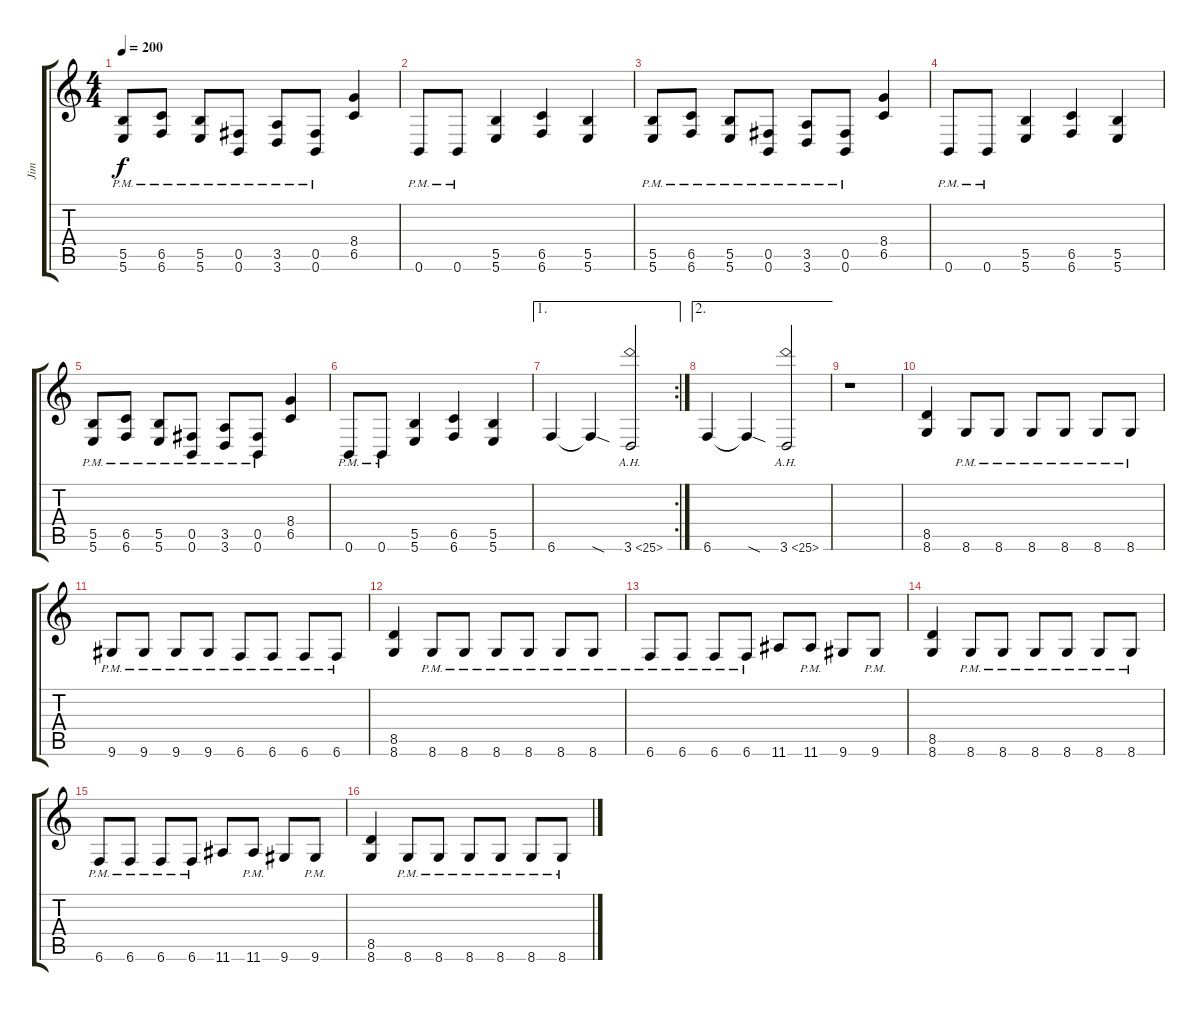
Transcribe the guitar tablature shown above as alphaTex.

\track ("Jim" "Jim") {instrument distortionguitar}
\staff {score tabs}
\tuning (Db4 Ab3 E3 B2 Gb2 B1) {hide}
\ts (4 4)
\tempo 200
\clef g2
\ks c
(5.5{pm} 5.6{pm}).8{dy f} (6.5{pm} 6.6{pm}).8 (5.5{pm} 5.6{pm}).8 (0.5{pm} 0.6{pm}).8 (3.5{pm} 3.6{pm}).8 (0.5{pm} 0.6{pm}).8 (8.4 6.5).4 |
0.6{pm}.8 0.6{pm}.8 (5.5 5.6).4 (6.5 6.6).4 (5.5 5.6).4 |
(5.5{pm} 5.6{pm}).8 (6.5{pm} 6.6{pm}).8 (5.5{pm} 5.6{pm}).8 (0.5{pm} 0.6{pm}).8 (3.5{pm} 3.6{pm}).8 (0.5{pm} 0.6{pm}).8 (8.4 6.5).4 |
0.6{pm}.8 0.6{pm}.8 (5.5 5.6).4 (6.5 6.6).4 (5.5 5.6).4 |
(5.5{pm} 5.6{pm}).8 (6.5{pm} 6.6{pm}).8 (5.5{pm} 5.6{pm}).8 (0.5{pm} 0.6{pm}).8 (3.5{pm} 3.6{pm}).8 (0.5{pm} 0.6{pm}).8 (8.4 6.5).4 |
0.6{pm}.8 0.6{pm}.8 (5.5 5.6).4 (6.5 6.6).4 (5.5 5.6).4 |
\ae 1
\rc 2
6.6.4 6.6{sod t}.4 3.6{ah 22}.2 |
\ae 2
6.6.4 6.6{sod t}.4 3.6{ah 22}.2 |
r.1 |
(8.5 8.6).4 8.6{pm}.8 8.6{pm}.8 8.6{pm}.8 8.6{pm}.8 8.6{pm}.8 8.6{pm}.8 |
9.6{pm}.8 9.6{pm}.8 9.6{pm}.8 9.6{pm}.8 6.6{pm}.8 6.6{pm}.8 6.6{pm}.8 6.6{pm}.8 |
(8.5 8.6).4 8.6{pm}.8 8.6{pm}.8 8.6{pm}.8 8.6{pm}.8 8.6{pm}.8 8.6{pm}.8 |
6.6{pm}.8 6.6{pm}.8 6.6{pm}.8 6.6{pm}.8 11.6.8 11.6{pm}.8 9.6.8 9.6{pm}.8 |
(8.5 8.6).4 8.6{pm}.8 8.6{pm}.8 8.6{pm}.8 8.6{pm}.8 8.6{pm}.8 8.6{pm}.8 |
6.6{pm}.8 6.6{pm}.8 6.6{pm}.8 6.6{pm}.8 11.6.8 11.6{pm}.8 9.6.8 9.6{pm}.8 |
(8.5 8.6).4 8.6{pm}.8 8.6{pm}.8 8.6{pm}.8 8.6{pm}.8 8.6{pm}.8 8.6{pm}.8
